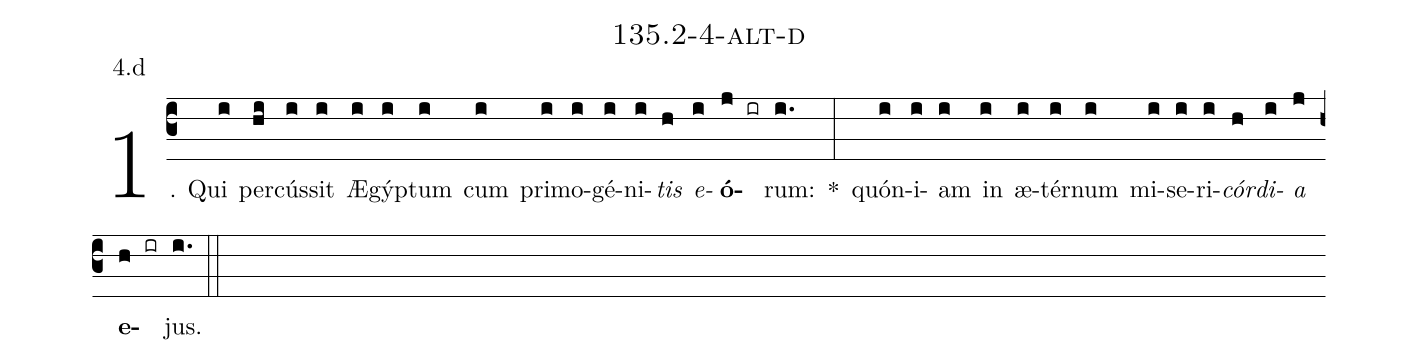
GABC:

name: 135.2-4-alt-d;
annotation: 4.d;
%%
(c3)1. Qui(i) per(hi)cús(i)sit(i) Æ(i)gýp(i)tum(i) cum(i) pri(i)mo(i)gé(i)ni(i)<i>tis</i>(h) <i>e</i>(i)<b>ó</b>(j ir)rum:(i.) *(:) quón(i)i(i)am(i) in(i) æ(i)tér(i)num(i) mi(i)se(i)ri(i)<i>cór</i>(h)<i>di</i>(i)<i>a</i>(j) <b>e</b>(h ir)jus.(i.) (::)
